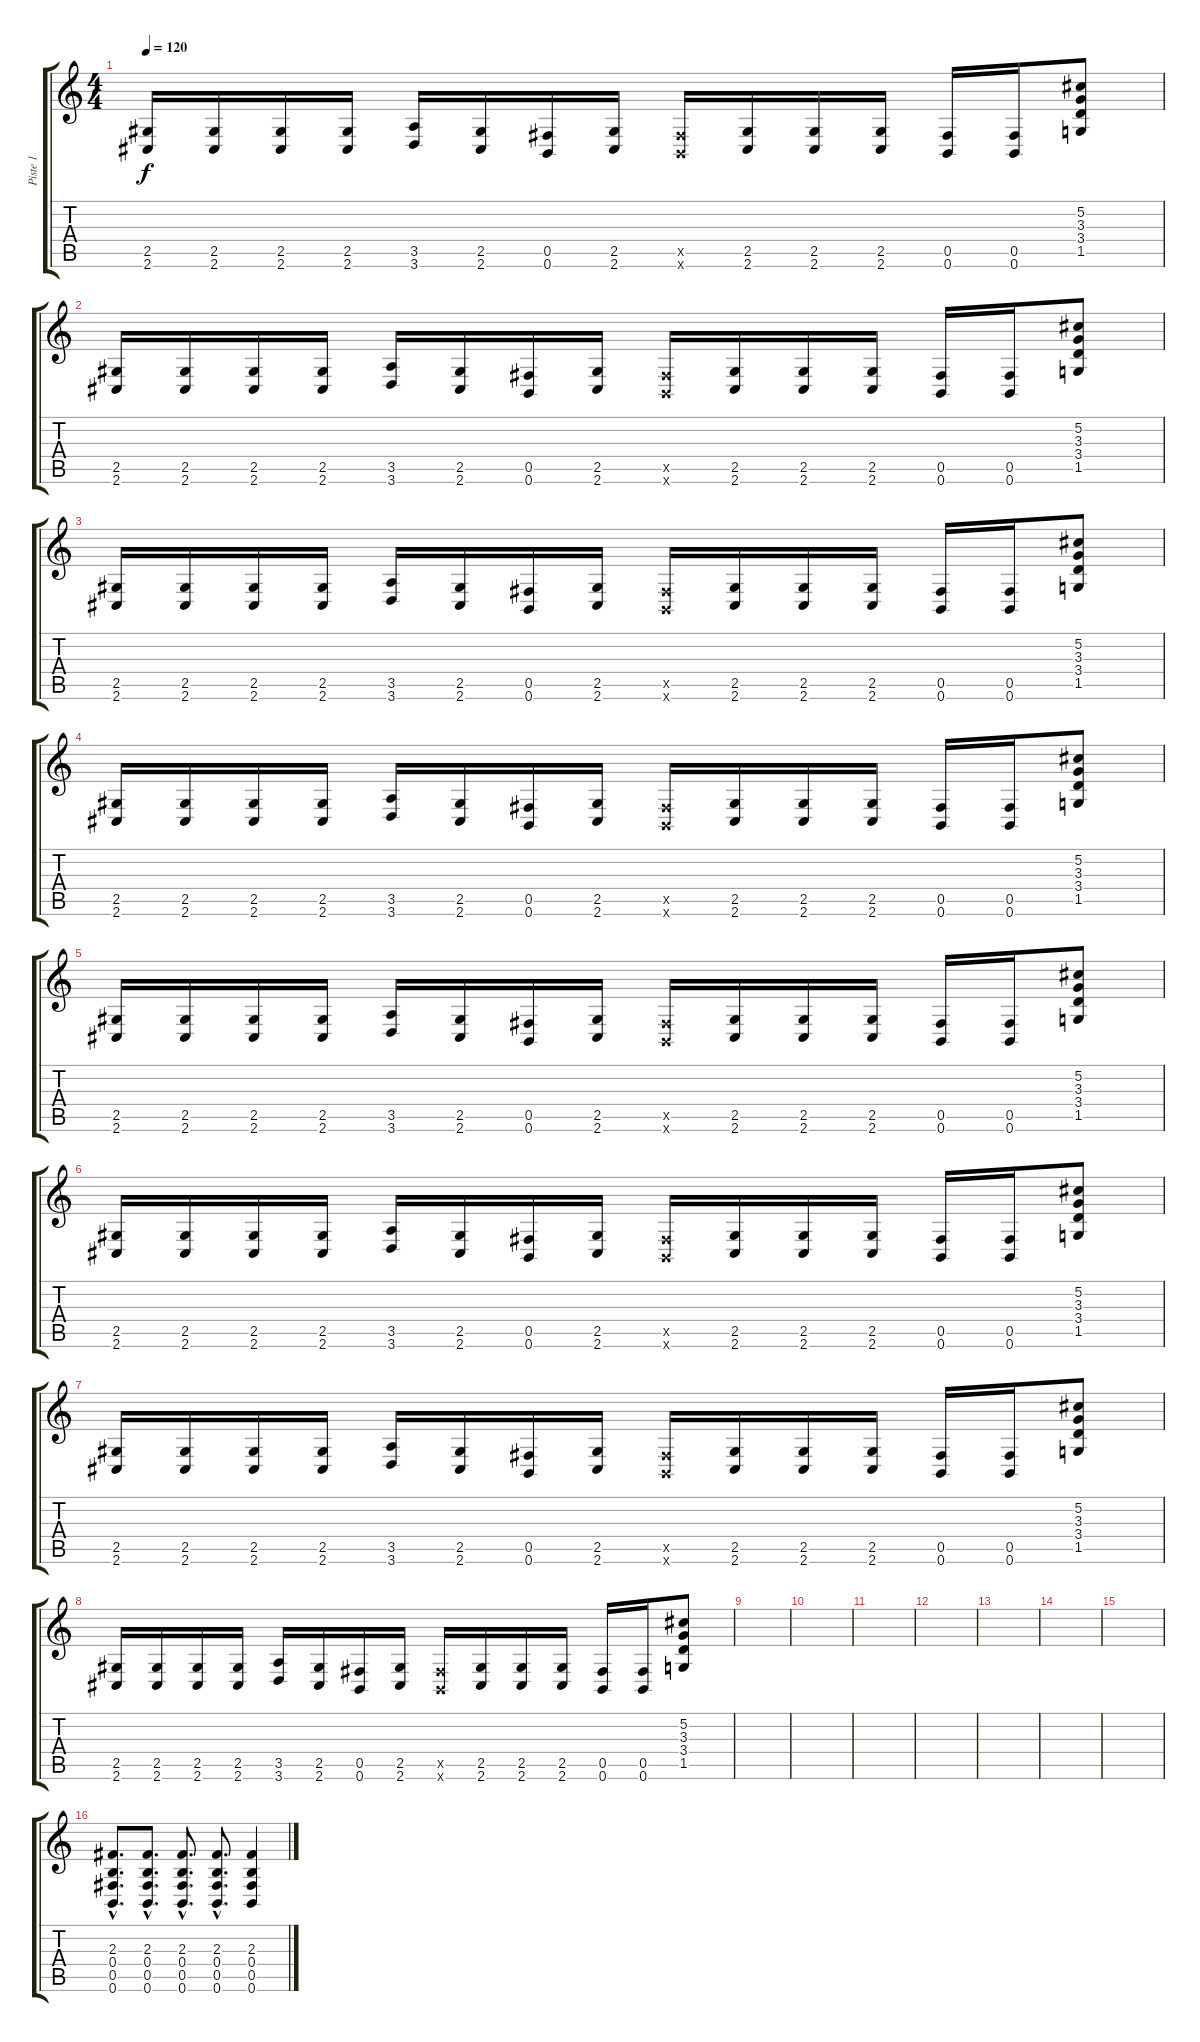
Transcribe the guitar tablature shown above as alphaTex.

\track ("Piste 1" "Piste 1") {instrument distortionguitar}
\staff {score tabs}
\tuning (Db4 Ab3 E3 B2 Gb2 B1) {hide}
\ts (4 4)
\tempo 120
\clef g2
\ks c
(2.5 2.6).16{dy f} (2.5 2.6).16 (2.5 2.6).16 (2.5 2.6).16 (3.5 3.6).16 (2.5 2.6).16 (0.5 0.6).16 (2.5 2.6).16 (0.5{x} 0.6{x}).16 (2.5 2.6).16 (2.5 2.6).16 (2.5 2.6).16 (0.5 0.6).16 (0.5 0.6).16 (5.2 3.3 3.4 1.5).8 |
(2.5 2.6).16 (2.5 2.6).16 (2.5 2.6).16 (2.5 2.6).16 (3.5 3.6).16 (2.5 2.6).16 (0.5 0.6).16 (2.5 2.6).16 (0.5{x} 0.6{x}).16 (2.5 2.6).16 (2.5 2.6).16 (2.5 2.6).16 (0.5 0.6).16 (0.5 0.6).16 (5.2 3.3 3.4 1.5).8 |
(2.5 2.6).16 (2.5 2.6).16 (2.5 2.6).16 (2.5 2.6).16 (3.5 3.6).16 (2.5 2.6).16 (0.5 0.6).16 (2.5 2.6).16 (0.5{x} 0.6{x}).16 (2.5 2.6).16 (2.5 2.6).16 (2.5 2.6).16 (0.5 0.6).16 (0.5 0.6).16 (5.2 3.3 3.4 1.5).8 |
(2.5 2.6).16 (2.5 2.6).16 (2.5 2.6).16 (2.5 2.6).16 (3.5 3.6).16 (2.5 2.6).16 (0.5 0.6).16 (2.5 2.6).16 (0.5{x} 0.6{x}).16 (2.5 2.6).16 (2.5 2.6).16 (2.5 2.6).16 (0.5 0.6).16 (0.5 0.6).16 (5.2 3.3 3.4 1.5).8 |
(2.5 2.6).16 (2.5 2.6).16 (2.5 2.6).16 (2.5 2.6).16 (3.5 3.6).16 (2.5 2.6).16 (0.5 0.6).16 (2.5 2.6).16 (0.5{x} 0.6{x}).16 (2.5 2.6).16 (2.5 2.6).16 (2.5 2.6).16 (0.5 0.6).16 (0.5 0.6).16 (5.2 3.3 3.4 1.5).8 |
(2.5 2.6).16 (2.5 2.6).16 (2.5 2.6).16 (2.5 2.6).16 (3.5 3.6).16 (2.5 2.6).16 (0.5 0.6).16 (2.5 2.6).16 (0.5{x} 0.6{x}).16 (2.5 2.6).16 (2.5 2.6).16 (2.5 2.6).16 (0.5 0.6).16 (0.5 0.6).16 (5.2 3.3 3.4 1.5).8 |
(2.5 2.6).16 (2.5 2.6).16 (2.5 2.6).16 (2.5 2.6).16 (3.5 3.6).16 (2.5 2.6).16 (0.5 0.6).16 (2.5 2.6).16 (0.5{x} 0.6{x}).16 (2.5 2.6).16 (2.5 2.6).16 (2.5 2.6).16 (0.5 0.6).16 (0.5 0.6).16 (5.2 3.3 3.4 1.5).8 |
(2.5 2.6).16 (2.5 2.6).16 (2.5 2.6).16 (2.5 2.6).16 (3.5 3.6).16 (2.5 2.6).16 (0.5 0.6).16 (2.5 2.6).16 (0.5{x} 0.6{x}).16 (2.5 2.6).16 (2.5 2.6).16 (2.5 2.6).16 (0.5 0.6).16 (0.5 0.6).16 (5.2 3.3 3.4 1.5).8 |
|
|
|
|
|
|
|
(2.3{hac} 0.4{hac} 0.5{hac} 0.6{hac}).8{d} (2.3{hac} 0.4{hac} 0.5{hac} 0.6{hac}).8{d} (2.3{hac} 0.4{hac} 0.5{hac} 0.6{hac}).8{d} (2.3{hac} 0.4{hac} 0.5{hac} 0.6{hac}).8{d} (2.3 0.4 0.5 0.6).4
